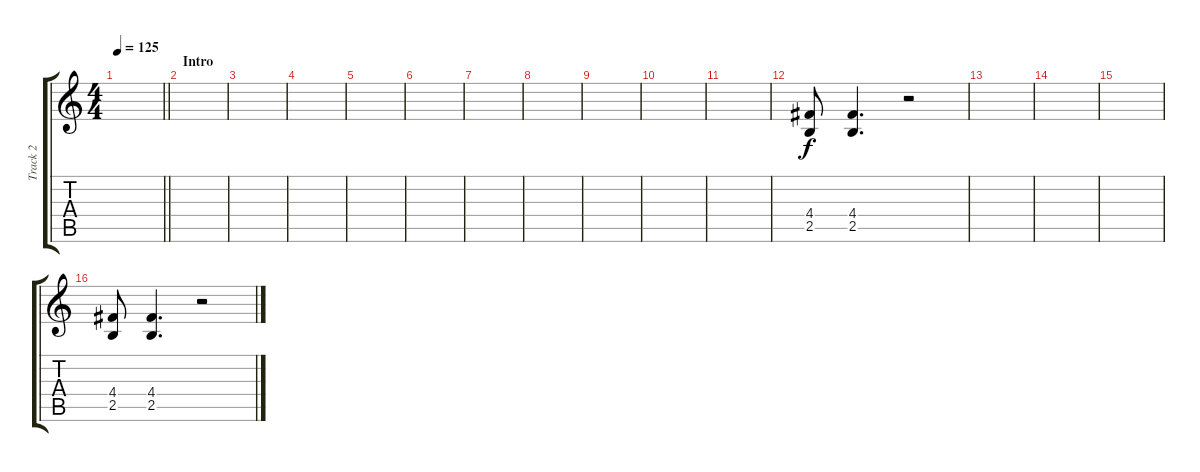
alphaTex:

\track ("Track 2" "Track 2") {instrument distortionguitar}
\staff {score tabs}
\tuning (E4 B3 G3 D3 A2 E2) {hide}
\ts (4 4)
\tempo 125
\clef g2
\barLineRight lightlight
\ks c
|
\section ("" "Intro")
|
|
|
|
|
|
|
|
|
|
(4.4 2.5).8 (4.4 2.5).4{d} r.2 |
|
|
|
(4.4 2.5).8 (4.4 2.5).4{d} r.2
